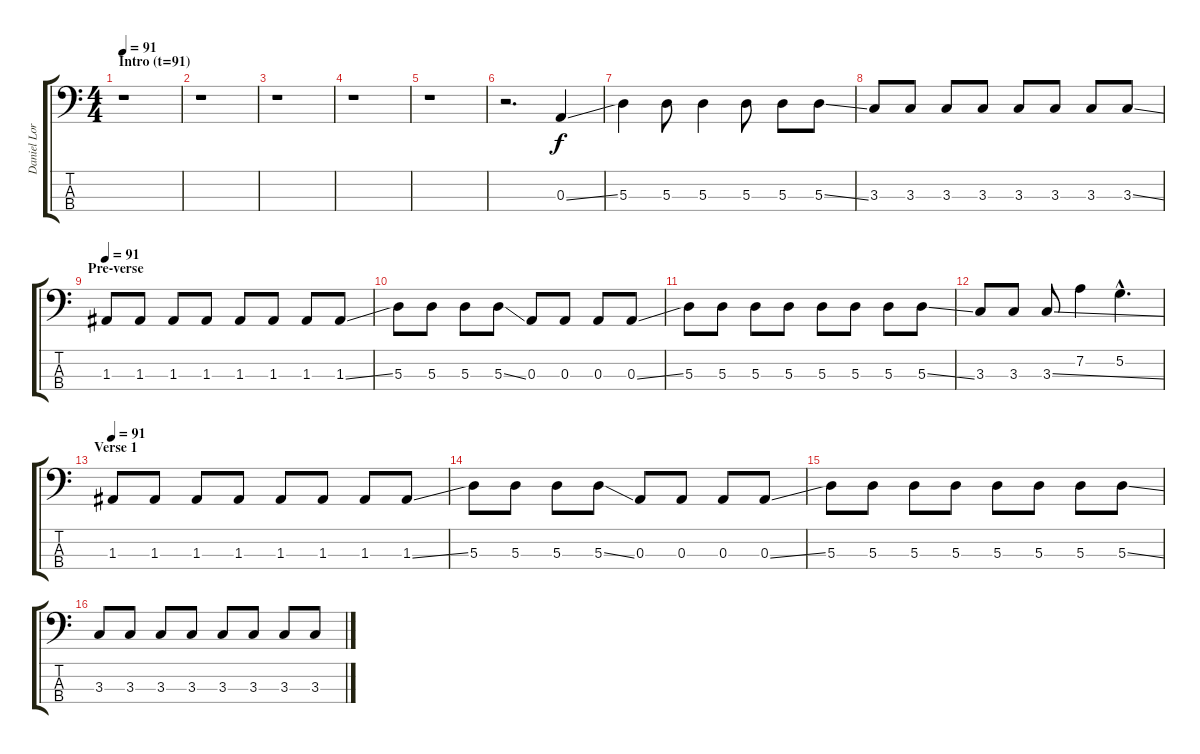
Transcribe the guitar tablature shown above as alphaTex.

\track ("Daniel Lorca - Bass" "Daniel Lor") {instrument electricbasspick}
\staff {score tabs}
\tuning (G2 D2 A1 E1) {hide}
\ts (4 4)
\section ("" "Intro (t=91)")
\tempo 91
\clef f4
\ks c
r.1{dy f volume 16 balance 8 instrument electricbasspick} |
r.1 |
r.1 |
r.1 |
\section ("" "")
r.1 |
r.2{d} 0.3{ss}.4 |
5.3.4 5.3.8 5.3.4 5.3.8 5.3.8 5.3{ss}.8 |
3.3.8 3.3.8 3.3.8 3.3.8 3.3.8 3.3.8 3.3.8 3.3{ss}.8 |
\section ("" "Pre-verse")
\tempo 91
1.3.8 1.3.8 1.3.8 1.3.8 1.3.8 1.3.8 1.3.8 1.3{ss}.8 |
5.3.8 5.3.8 5.3.8 5.3{ss}.8 0.3.8 0.3.8 0.3.8 0.3{ss}.8 |
5.3.8 5.3.8 5.3.8 5.3.8 5.3.8 5.3.8 5.3.8 5.3{ss}.8 |
3.3.8 3.3.8 3.3{ss}.8 7.2.4 5.2{hac}.4{d} |
\section ("" "Verse 1")
\tempo 91
1.3.8{volume 16 balance 8 instrument electricbasspick} 1.3.8 1.3.8 1.3.8 1.3.8 1.3.8 1.3.8 1.3{ss}.8 |
5.3.8 5.3.8 5.3.8 5.3{ss}.8 0.3.8 0.3.8 0.3.8 0.3{ss}.8 |
5.3.8 5.3.8 5.3.8 5.3.8 5.3.8 5.3.8 5.3.8 5.3{ss}.8 |
3.3.8 3.3.8 3.3.8 3.3.8 3.3.8 3.3.8 3.3.8 3.3{ss}.8
